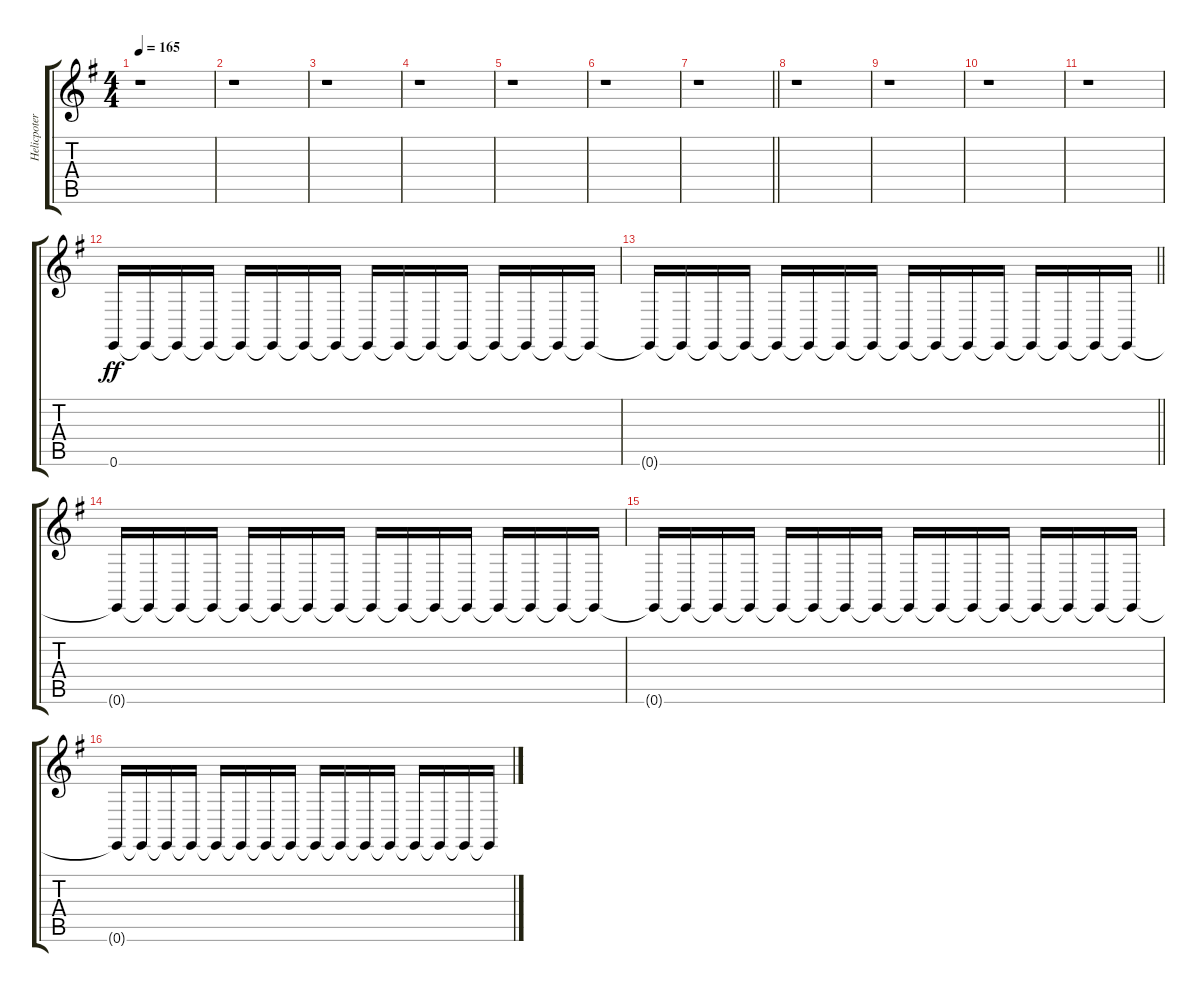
\track ("Helicpoter Sound arr for gtr" "Helicpoter") {instrument helicopter}
\staff {score tabs}
\tuning (E4 B3 G3 D3 A2 E2) {hide}
\ts (4 4)
\tempo 165
\clef g2
\ks g
r.1{dy f} |
r.1 |
r.1 |
r.1 |
r.1 |
r.1 |
\barLineRight lightlight
r.1 |
r.1 |
r.1 |
r.1 |
r.1 |
0.6.16{dy ff} 0.6{t}.16 0.6{t}.16 0.6{t}.16 0.6{t}.16 0.6{t}.16 0.6{t}.16 0.6{t}.16 0.6{t}.16 0.6{t}.16 0.6{t}.16 0.6{t}.16 0.6{t}.16 0.6{t}.16 0.6{t}.16 0.6{t}.16 |
\barLineRight lightlight
0.6{t}.16 0.6{t}.16 0.6{t}.16 0.6{t}.16 0.6{t}.16 0.6{t}.16 0.6{t}.16 0.6{t}.16 0.6{t}.16 0.6{t}.16 0.6{t}.16 0.6{t}.16 0.6{t}.16 0.6{t}.16 0.6{t}.16 0.6{t}.16 |
0.6{t}.16 0.6{t}.16 0.6{t}.16 0.6{t}.16 0.6{t}.16 0.6{t}.16 0.6{t}.16 0.6{t}.16 0.6{t}.16 0.6{t}.16 0.6{t}.16 0.6{t}.16 0.6{t}.16 0.6{t}.16 0.6{t}.16 0.6{t}.16 |
0.6{t}.16 0.6{t}.16 0.6{t}.16 0.6{t}.16 0.6{t}.16 0.6{t}.16 0.6{t}.16 0.6{t}.16 0.6{t}.16 0.6{t}.16 0.6{t}.16 0.6{t}.16 0.6{t}.16 0.6{t}.16 0.6{t}.16 0.6{t}.16 |
0.6{t}.16 0.6{t}.16 0.6{t}.16 0.6{t}.16 0.6{t}.16 0.6{t}.16 0.6{t}.16 0.6{t}.16 0.6{t}.16 0.6{t}.16 0.6{t}.16 0.6{t}.16 0.6{t}.16 0.6{t}.16 0.6{t}.16 0.6{t}.16
